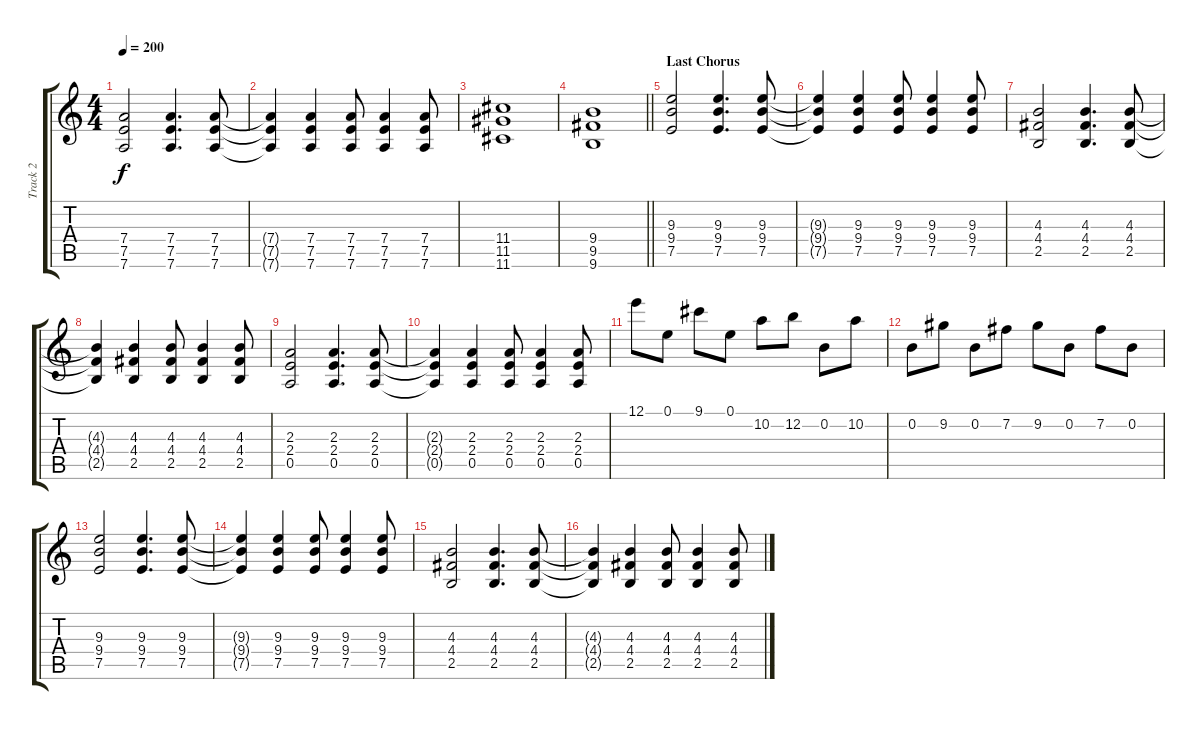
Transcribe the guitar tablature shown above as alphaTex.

\track ("Track 2" "Track 2") {instrument distortionguitar}
\staff {score tabs}
\tuning (E4 B3 G3 D3 A2 D2) {hide}
\ts (4 4)
\tempo 200
\clef g2
\ks c
(7.4 7.5 7.6).2{dy f} (7.4 7.5 7.6).4{d} (7.4 7.5 7.6).8 |
(7.4{t} 7.5{t} 7.6{t}).4 (7.4 7.5 7.6).4 (7.4 7.5 7.6).8 (7.4 7.5 7.6).4 (7.4 7.5 7.6).8 |
(11.4 11.5 11.6).1 |
\barLineRight lightlight
(9.4 9.5 9.6).1 |
\section ("" "Last Chorus")
(9.3 9.4 7.5).2 (9.3 9.4 7.5).4{d} (9.3 9.4 7.5).8 |
(9.3{t} 9.4{t} 7.5{t}).4 (9.3 9.4 7.5).4 (9.3 9.4 7.5).8 (9.3 9.4 7.5).4 (9.3 9.4 7.5).8 |
(4.3 4.4 2.5).2 (4.3 4.4 2.5).4{d} (4.3 4.4 2.5).8 |
(4.3{t} 4.4{t} 2.5{t}).4 (4.3 4.4 2.5).4 (4.3 4.4 2.5).8 (4.3 4.4 2.5).4 (4.3 4.4 2.5).8 |
(2.3 2.4 0.5).2 (2.3 2.4 0.5).4{d} (2.3 2.4 0.5).8 |
(2.3{t} 2.4{t} 0.5{t}).4 (2.3 2.4 0.5).4 (2.3 2.4 0.5).8 (2.3 2.4 0.5).4 (2.3 2.4 0.5).8 |
12.1.8 0.1.8 9.1.8 0.1.8 10.2.8 12.2.8 0.2.8 10.2.8 |
0.2.8 9.2.8 0.2.8 7.2.8 9.2.8 0.2.8 7.2.8 0.2.8 |
(9.3 9.4 7.5).2 (9.3 9.4 7.5).4{d} (9.3 9.4 7.5).8 |
(9.3{t} 9.4{t} 7.5{t}).4 (9.3 9.4 7.5).4 (9.3 9.4 7.5).8 (9.3 9.4 7.5).4 (9.3 9.4 7.5).8 |
(4.3 4.4 2.5).2 (4.3 4.4 2.5).4{d} (4.3 4.4 2.5).8 |
(4.3{t} 4.4{t} 2.5{t}).4 (4.3 4.4 2.5).4 (4.3 4.4 2.5).8 (4.3 4.4 2.5).4 (4.3 4.4 2.5).8
